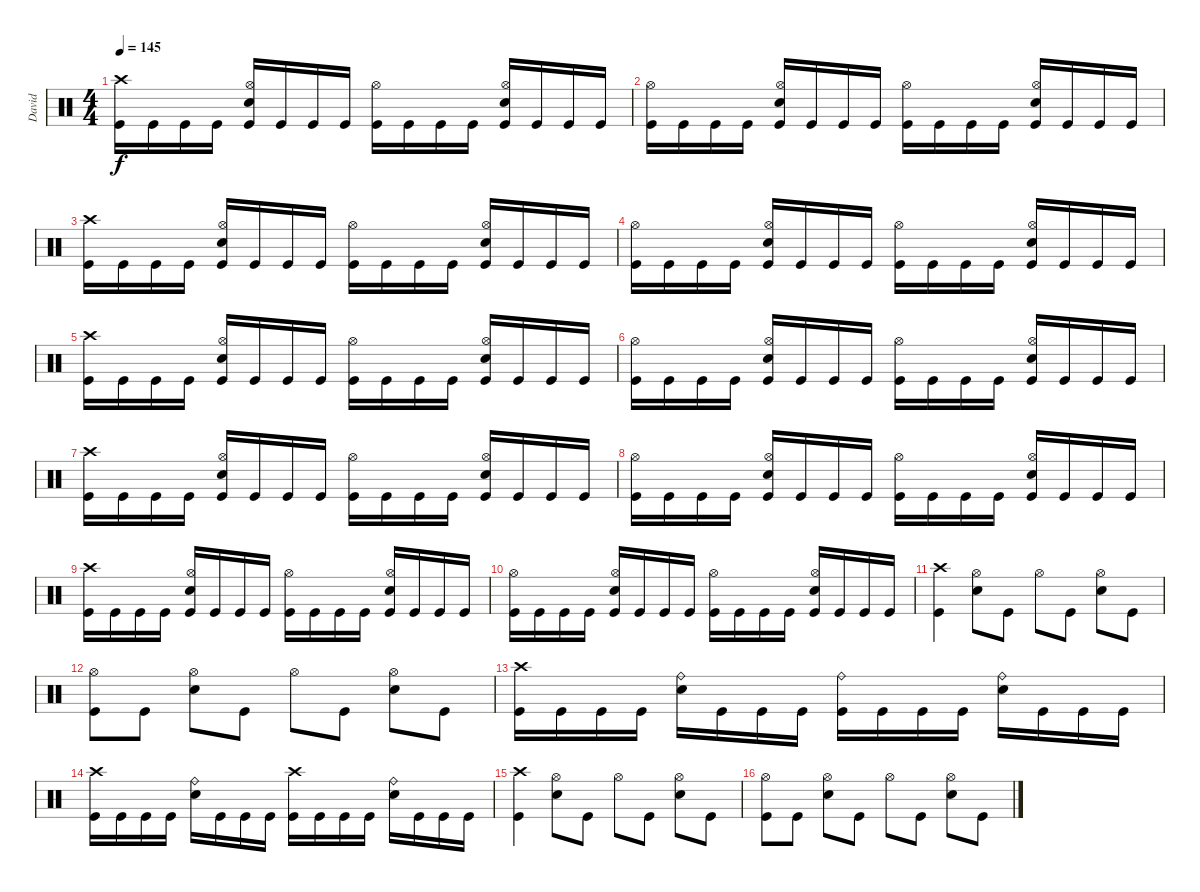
\track ("David" "David") {instrument percussion}
\staff {score}
\articulation defaults
\ts (4 4)
\tempo 145
\clef neutral
\ks c
("Kick (hit)" "Crash high (hit)").16{dy f} "Kick (hit)".16 "Kick (hit)".16 "Kick (hit)".16 ("Kick (hit)" "Hi-Hat (open)" "Electric Snare (hit)").16 "Kick (hit)".16 "Kick (hit)".16 "Kick (hit)".16 ("Kick (hit)" "Hi-Hat (open)").16 "Kick (hit)".16 "Kick (hit)".16 "Kick (hit)".16 ("Kick (hit)" "Hi-Hat (open)" "Electric Snare (hit)").16 "Kick (hit)".16 "Kick (hit)".16 "Kick (hit)".16 |
("Kick (hit)" "Hi-Hat (open)").16 "Kick (hit)".16 "Kick (hit)".16 "Kick (hit)".16 ("Kick (hit)" "Hi-Hat (open)" "Electric Snare (hit)").16 "Kick (hit)".16 "Kick (hit)".16 "Kick (hit)".16 ("Kick (hit)" "Hi-Hat (open)").16 "Kick (hit)".16 "Kick (hit)".16 "Kick (hit)".16 ("Kick (hit)" "Hi-Hat (open)" "Electric Snare (hit)").16 "Kick (hit)".16 "Kick (hit)".16 "Kick (hit)".16 |
("Kick (hit)" "Crash high (hit)").16 "Kick (hit)".16 "Kick (hit)".16 "Kick (hit)".16 ("Kick (hit)" "Hi-Hat (open)" "Electric Snare (hit)").16 "Kick (hit)".16 "Kick (hit)".16 "Kick (hit)".16 ("Kick (hit)" "Hi-Hat (open)").16 "Kick (hit)".16 "Kick (hit)".16 "Kick (hit)".16 ("Kick (hit)" "Hi-Hat (open)" "Electric Snare (hit)").16 "Kick (hit)".16 "Kick (hit)".16 "Kick (hit)".16 |
("Kick (hit)" "Hi-Hat (open)").16 "Kick (hit)".16 "Kick (hit)".16 "Kick (hit)".16 ("Kick (hit)" "Hi-Hat (open)" "Electric Snare (hit)").16 "Kick (hit)".16 "Kick (hit)".16 "Kick (hit)".16 ("Kick (hit)" "Hi-Hat (open)").16 "Kick (hit)".16 "Kick (hit)".16 "Kick (hit)".16 ("Kick (hit)" "Hi-Hat (open)" "Electric Snare (hit)").16 "Kick (hit)".16 "Kick (hit)".16 "Kick (hit)".16 |
("Kick (hit)" "Crash high (hit)").16 "Kick (hit)".16 "Kick (hit)".16 "Kick (hit)".16 ("Kick (hit)" "Hi-Hat (open)" "Electric Snare (hit)").16 "Kick (hit)".16 "Kick (hit)".16 "Kick (hit)".16 ("Kick (hit)" "Hi-Hat (open)").16 "Kick (hit)".16 "Kick (hit)".16 "Kick (hit)".16 ("Kick (hit)" "Hi-Hat (open)" "Electric Snare (hit)").16 "Kick (hit)".16 "Kick (hit)".16 "Kick (hit)".16 |
("Kick (hit)" "Hi-Hat (open)").16 "Kick (hit)".16 "Kick (hit)".16 "Kick (hit)".16 ("Kick (hit)" "Hi-Hat (open)" "Electric Snare (hit)").16 "Kick (hit)".16 "Kick (hit)".16 "Kick (hit)".16 ("Kick (hit)" "Hi-Hat (open)").16 "Kick (hit)".16 "Kick (hit)".16 "Kick (hit)".16 ("Kick (hit)" "Hi-Hat (open)" "Electric Snare (hit)").16 "Kick (hit)".16 "Kick (hit)".16 "Kick (hit)".16 |
("Kick (hit)" "Crash high (hit)").16 "Kick (hit)".16 "Kick (hit)".16 "Kick (hit)".16 ("Kick (hit)" "Hi-Hat (open)" "Electric Snare (hit)").16 "Kick (hit)".16 "Kick (hit)".16 "Kick (hit)".16 ("Kick (hit)" "Hi-Hat (open)").16 "Kick (hit)".16 "Kick (hit)".16 "Kick (hit)".16 ("Kick (hit)" "Hi-Hat (open)" "Electric Snare (hit)").16 "Kick (hit)".16 "Kick (hit)".16 "Kick (hit)".16 |
("Kick (hit)" "Hi-Hat (open)").16 "Kick (hit)".16 "Kick (hit)".16 "Kick (hit)".16 ("Kick (hit)" "Hi-Hat (open)" "Electric Snare (hit)").16 "Kick (hit)".16 "Kick (hit)".16 "Kick (hit)".16 ("Kick (hit)" "Hi-Hat (open)").16 "Kick (hit)".16 "Kick (hit)".16 "Kick (hit)".16 ("Kick (hit)" "Hi-Hat (open)" "Electric Snare (hit)").16 "Kick (hit)".16 "Kick (hit)".16 "Kick (hit)".16 |
("Kick (hit)" "Crash high (hit)").16 "Kick (hit)".16 "Kick (hit)".16 "Kick (hit)".16 ("Kick (hit)" "Hi-Hat (open)" "Electric Snare (hit)").16 "Kick (hit)".16 "Kick (hit)".16 "Kick (hit)".16 ("Kick (hit)" "Hi-Hat (open)").16 "Kick (hit)".16 "Kick (hit)".16 "Kick (hit)".16 ("Kick (hit)" "Hi-Hat (open)" "Electric Snare (hit)").16 "Kick (hit)".16 "Kick (hit)".16 "Kick (hit)".16 |
("Kick (hit)" "Hi-Hat (open)").16 "Kick (hit)".16 "Kick (hit)".16 "Kick (hit)".16 ("Kick (hit)" "Hi-Hat (open)" "Electric Snare (hit)").16 "Kick (hit)".16 "Kick (hit)".16 "Kick (hit)".16 ("Kick (hit)" "Hi-Hat (open)").16 "Kick (hit)".16 "Kick (hit)".16 "Kick (hit)".16 ("Kick (hit)" "Hi-Hat (open)" "Electric Snare (hit)").16 "Kick (hit)".16 "Kick (hit)".16 "Kick (hit)".16 |
("Crash high (hit)" "Kick (hit)").4 ("Hi-Hat (open)" "Electric Snare (hit)").8 "Kick (hit)".8 "Hi-Hat (open)".8 "Kick (hit)".8 ("Hi-Hat (open)" "Electric Snare (hit)").8 "Kick (hit)".8 |
("Hi-Hat (open)" "Kick (hit)").8 "Kick (hit)".8 ("Hi-Hat (open)" "Electric Snare (hit)").8 "Kick (hit)".8 "Hi-Hat (open)".8 "Kick (hit)".8 ("Hi-Hat (open)" "Electric Snare (hit)").8 "Kick (hit)".8 |
("Crash high (hit)" "Kick (hit)").16 "Kick (hit)".16 "Kick (hit)".16 "Kick (hit)".16 ("Ride (bell)" "Electric Snare (hit)").16 "Kick (hit)".16 "Kick (hit)".16 "Kick (hit)".16 ("Ride (bell)" "Kick (hit)").16 "Kick (hit)".16 "Kick (hit)".16 "Kick (hit)".16 ("Ride (bell)" "Electric Snare (hit)").16 "Kick (hit)".16 "Kick (hit)".16 "Kick (hit)".16 |
("Crash high (hit)" "Kick (hit)").16 "Kick (hit)".16 "Kick (hit)".16 "Kick (hit)".16 ("Ride (bell)" "Electric Snare (hit)").16 "Kick (hit)".16 "Kick (hit)".16 "Kick (hit)".16 ("Crash high (hit)" "Kick (hit)").16 "Kick (hit)".16 "Kick (hit)".16 "Kick (hit)".16 ("Ride (bell)" "Electric Snare (hit)").16 "Kick (hit)".16 "Kick (hit)".16 "Kick (hit)".16 |
("Crash high (hit)" "Kick (hit)").4 ("Hi-Hat (open)" "Electric Snare (hit)").8 "Kick (hit)".8 "Hi-Hat (open)".8 "Kick (hit)".8 ("Hi-Hat (open)" "Electric Snare (hit)").8 "Kick (hit)".8 |
("Hi-Hat (open)" "Kick (hit)").8 "Kick (hit)".8 ("Hi-Hat (open)" "Electric Snare (hit)").8 "Kick (hit)".8 "Hi-Hat (open)".8 "Kick (hit)".8 ("Hi-Hat (open)" "Electric Snare (hit)").8 "Kick (hit)".8
